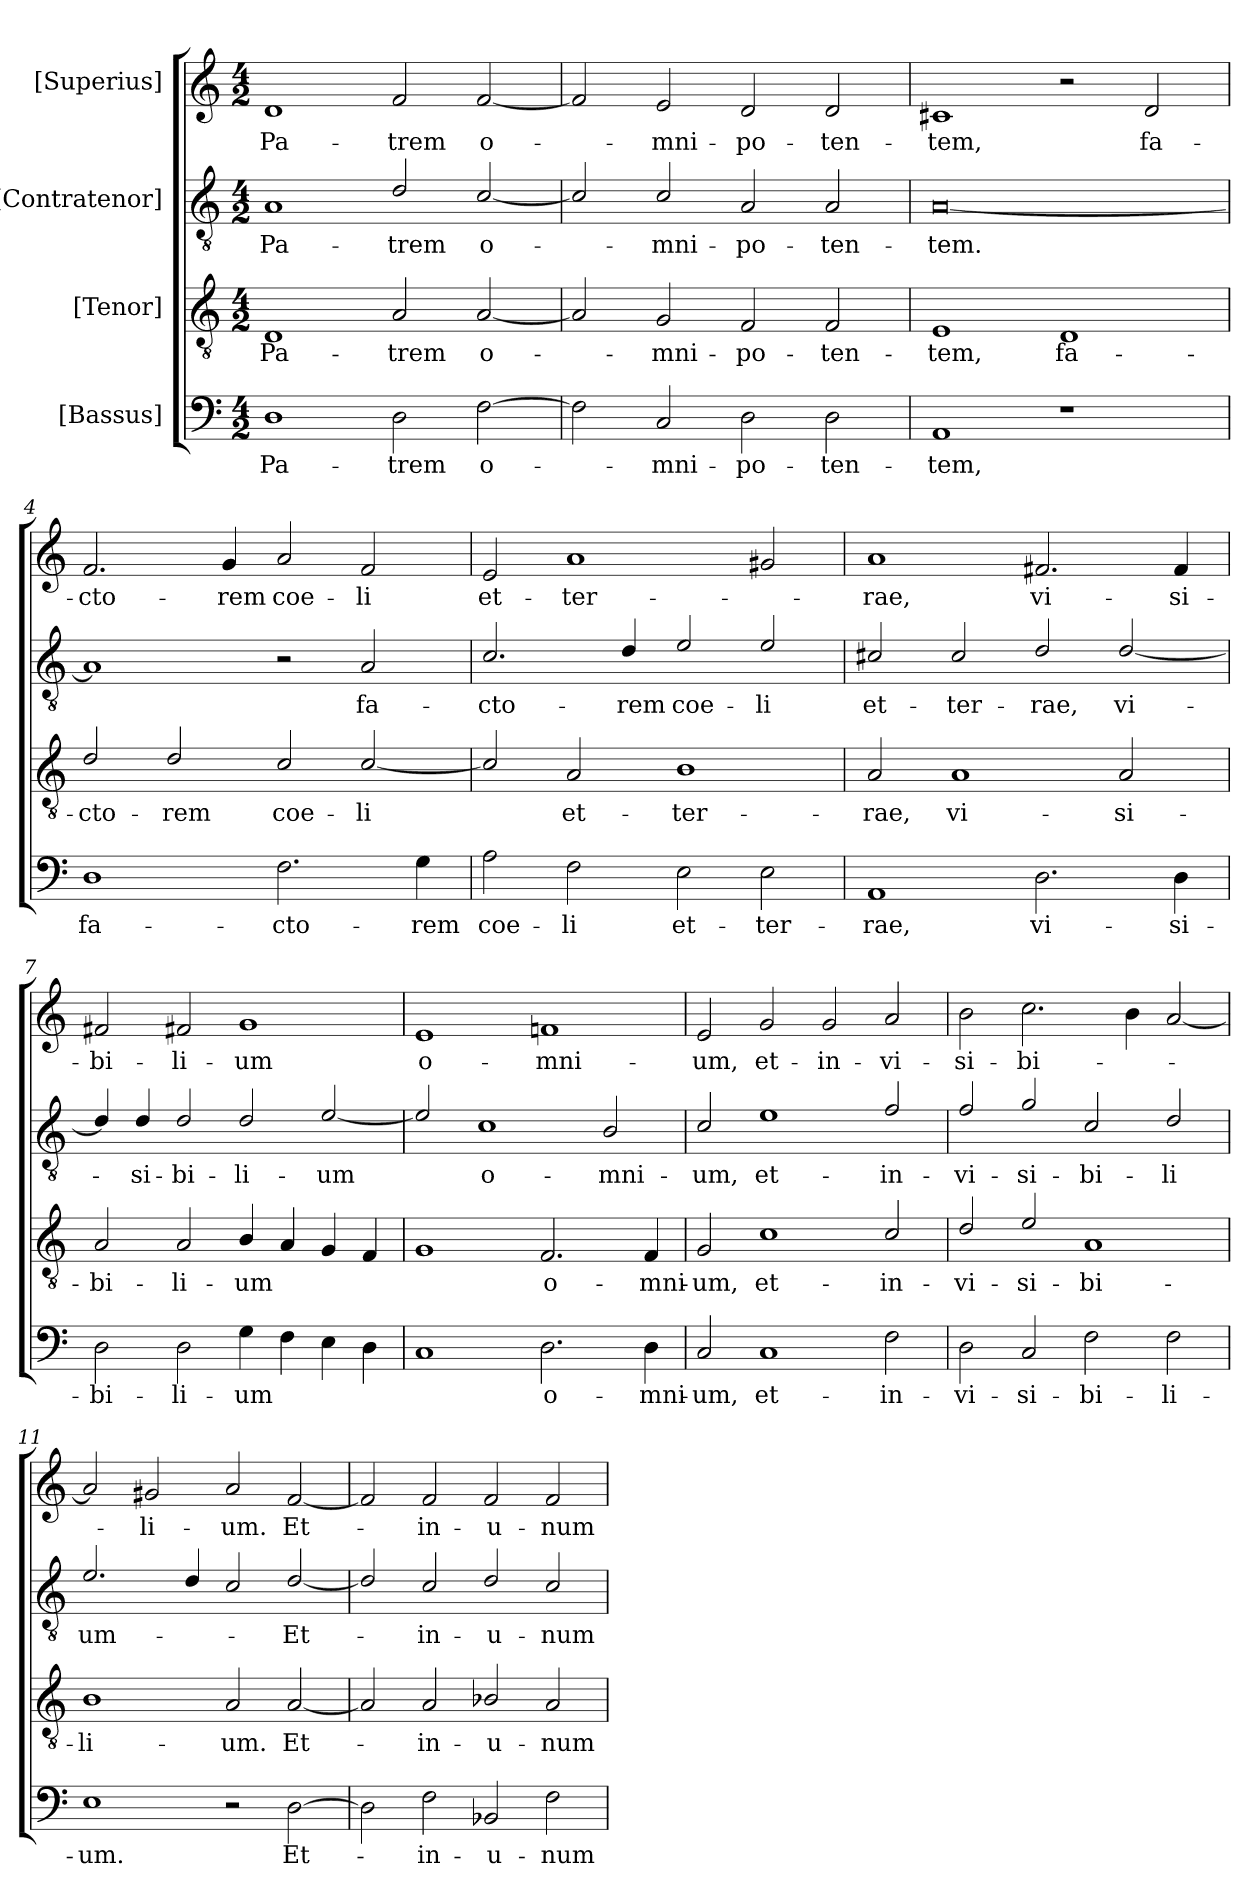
**kern	**text	**kern	**text	**kern	**text	**kern	**text
*part4	*part4	*part3	*part3	*part2	*part2	*part1	*part1
*staff4	*staff4	*staff3	*staff3	*staff2	*staff2	*staff1	*staff1
*I"[Bassus]	*	*I"[Tenor]	*	*I"[Contratenor]	*	*I"[Superius]	*
*clefF4	*	*clefGv2	*	*clefGv2	*	*clefG2	*
*k[]	*	*k[]	*	*k[]	*	*k[]	*
*M4/2	*	*M4/2	*	*M4/2	*	*M4/2	*
=1	=1	=1	=1	=1	=1	=1	=1
1D\	Pa-	1D/	Pa-	1A/	Pa-	1d/	Pa-
2D\	-trem	2A/	-trem	2d/	-trem	2f/	-trem
[2F\	o-	[2A/	o-	[2c/	o-	[2f/	o-
=2	=2	=2	=2	=2	=2	=2	=2
2F\]	.	2A/]	.	2c/]	.	2f/]	.
2C/	-mni-	2G/	-mni-	2c/	-mni-	2e/	-mni-
2D\	-po-	2F/	-po-	2A/	-po-	2d/	-po-
2D\	-ten-	2F/	-ten-	2A/	-ten-	2d/	-ten-
=3	=3	=3	=3	=3	=3	=3	=3
1AA/	-tem,	1E/	-tem,	[0A/	-tem.	1c#X/	-tem,
1r	.	1D/	fa-	.	.	2r	.
.	.	.	.	.	.	2d/	fa-
=4	=4	=4	=4	=4	=4	=4	=4
1D\	fa-	2d/	-cto-	1A/]	.	2.f/	-cto-
.	.	2d/	-rem	.	.	.	.
.	.	.	.	.	.	4g/	-rem
2.F\	-cto-	2c/	coe-	2r	.	2a/	coe-
.	.	[2c/	-li	2A/	fa-	2f/	-li
4G\	-rem	.	.	.	.	.	.
=5	=5	=5	=5	=5	=5	=5	=5
2A\	coe-	2c/]	.	2.c/	-cto-	2e/	et-
2F\	-li	2A/	et-	.	.	1a/	ter-
.	.	.	.	4d/	-rem	.	.
2E\	et-	1B\	ter-	2e/	coe-	.	.
2E\	ter-	.	.	2e/	-li	2g#X/	.
=6	=6	=6	=6	=6	=6	=6	=6
1AA/	-rae,	2A/	-rae,	2c#X/	et-	1a/	-rae,
.	.	1A/	vi­-	2c#/	ter-	.	.
2.D\	vi-	.	.	2d/	-rae,	2.f#X/	vi-
.	.	2A/	-si-	[2d/	vi­-	.	.
4D\	-si-	.	.	.	.	4f#/	-si-
=7	=7	=7	=7	=7	=7	=7	=7
2D\	-bi-	2A/	-bi-	4d/]	.	2f#X/	-bi-
.	.	.	.	4d/	-si-	.	.
2D\	-li-	2A/	-li-	2d/	-bi-	2f#X/	-li-
4G\	-um	4B/	-um	2d/	-li-	1g/	-um
4F\	.	4A/	.	.	.	.	.
4E\	.	4G/	.	[2e/	-um	.	.
4D\	.	4F/	.	.	.	.	.
=8	=8	=8	=8	=8	=8	=8	=8
1C/	.	1G/	.	2e/]	.	1e/	o-
.	.	.	.	1c\	o-	.	.
2.D\	o-	2.F/	o-	.	.	1fn/	-mni-
.	.	.	.	2B/	-mni-	.	.
4D\	-mni-	4F/	-mni-	.	.	.	.
=9	=9	=9	=9	=9	=9	=9	=9
2C/	-um,	2G/	-um,	2c/	-um,	2e/	-um,
1C/	et-	1c\	et-	1e\	et-	2g/	et-
.	.	.	.	.	.	2g/	in-
2F\	in-	2c/	in-	2f/	in-	2a/	-vi-
=10	=10	=10	=10	=10	=10	=10	=10
2D\	-vi-	2d/	-vi-	2f/	-vi-	2b\	-si-
2C/	-si-	2e/	-si-	2g/	-si-	2.cc\	-bi-
2F\	-bi-	1A/	-bi-	2c/	-bi-	.	.
.	.	.	.	.	.	4b\	.
2F\	-li-	.	.	2d/	-li	[2a/	.
=11	=11	=11	=11	=11	=11	=11	=11
1E\	-um.	1B\	-li­-	2.e/	um-	2a/]	.
.	.	.	.	.	.	2g#X/	-li-
.	.	.	.	4d/	.	.	.
2r	.	2A/	-um.	2c/	.	2a/	-um.
[2D\	Et-	[2A/	Et-	[2d/	Et-	[2f/	Et-
=12	=12	=12	=12	=12	=12	=12	=12
2D\]	.	2A/]	.	2d/]	.	2f/]	.
2F\	in-	2A/	in-	2c/	in-	2f/	in-
2BB-X/	u-	2B-X/	u-	2d/	u-	2f/	u-
2F\	-num	2A/	-num	2c/	-num	2f/	-num
=	=	=	=	=	=	=	=
*-	*-	*-	*-	*-	*-	*-	*-
